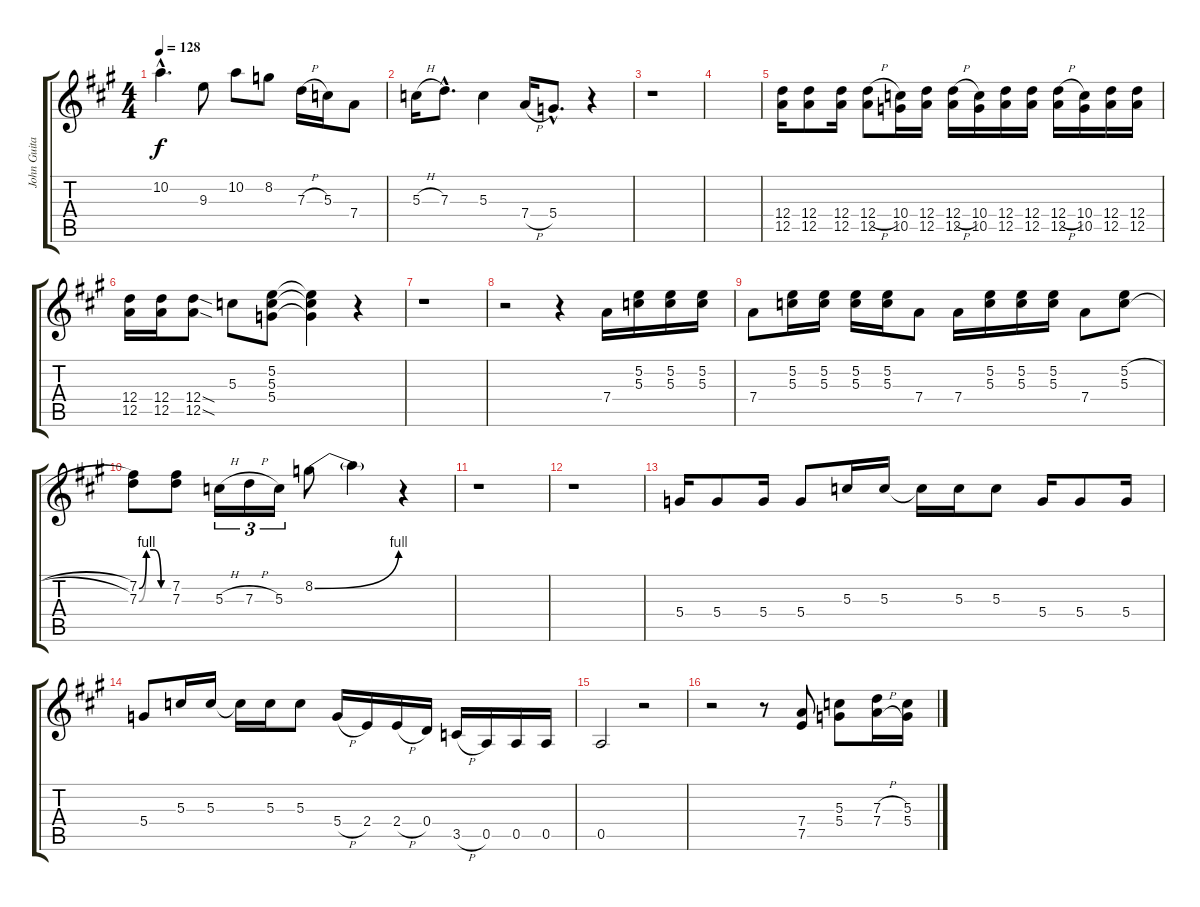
\track ("John Guitar" "John Guita") {instrument distortionguitar}
\staff {score tabs}
\tuning (E4 B3 G3 D3 A2 E2) {hide}
\ts (4 4)
\tempo 128
\clef g2
\ks a
10.2{hac}.4{d dy f} 9.3.8 10.2.8 8.2.8 7.3{h}.16 5.3.16 7.4.8 |
5.3{h}.16 7.3{hac}.8{d} 5.3.4 7.4{h}.16 5.4{hac}.8{d} r.4 |
r.1 |
|
(12.4 12.5).16 (12.4 12.5).8 (12.4 12.5).16 (12.4{h} 12.5).8 (10.4 10.5).16 (12.4 12.5).16 (12.4{h} 12.5).16 (10.4 10.5).16 (12.4 12.5).16 (12.4 12.5).16 (12.4{h} 12.5).16 (10.4 10.5).16 (12.4 12.5).16 (12.4 12.5).16 |
(12.4 12.5).16 (12.4 12.5).16 (12.4{sod} 12.5{sod}).8 5.3.8 (5.2 5.3 5.4).8 (5.2{t} 5.3{t} 5.4{t}).4 r.4 |
r.1 |
r.2 r.4 7.4.16 (5.2 5.3).16 (5.2 5.3).16 (5.2 5.3).16 |
7.4.8 (5.2 5.3).16 (5.2 5.3).16 (5.2 5.3).16 (5.2 5.3).16 7.4.8 7.4.16 (5.2 5.3).16 (5.2 5.3).16 (5.2 5.3).16 7.4.8 (5.2{h} 5.3{h}).8 |
(7.2{be (custom 0 0 15 4 30 4 45 0 60 0)} 7.3{be (custom 0 0 15 4 30 4 45 0 60 0)}).8 (7.2 7.3).8 5.3{h}.16{tu (3 2)} 7.3{h}.16{tu (3 2)} 5.3.16{tu (3 2)} 8.2{be (bend 0 0 60 4)}.8 8.2{t}.4 r.4 |
r.1 |
r.1 |
5.4.16 5.4.8 5.4.16 5.4.8 5.3.16 5.3.16 5.3{t}.16 5.3.16 5.3.8 5.4.16 5.4.8 5.4.16 |
5.4.8 5.3.16 5.3.16 5.3{t}.16 5.3.16 5.3.8 5.4{h}.16 2.4.16 2.4{h}.16 0.4.16 3.5{h}.16 0.5.16 0.5.16 0.5.16 |
0.5.2 r.2 |
r.2 r.8 (7.4 7.5).8 (5.3 5.4).8 (7.3{h} 7.4{h}).16 (5.3 5.4).16
